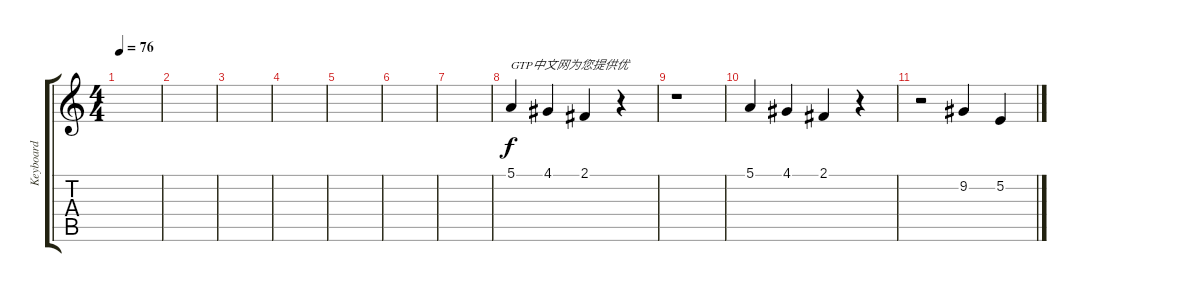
\track ("Keyboard" "Keyboard") {instrument electricpiano1 bank 9}
\staff {score tabs}
\tuning (E4 B3 G3 D3 A2 E2) {hide}
\ts (4 4)
\tempo 76
\clef g2
\ks c
|
|
|
|
|
|
|
5.1.4{txt "GTP中文网为您提供优"} 4.1.4 2.1.4 r.4 |
r.1 |
5.1.4 4.1.4 2.1.4 r.4 |
r.2 9.2.4 5.2.4
